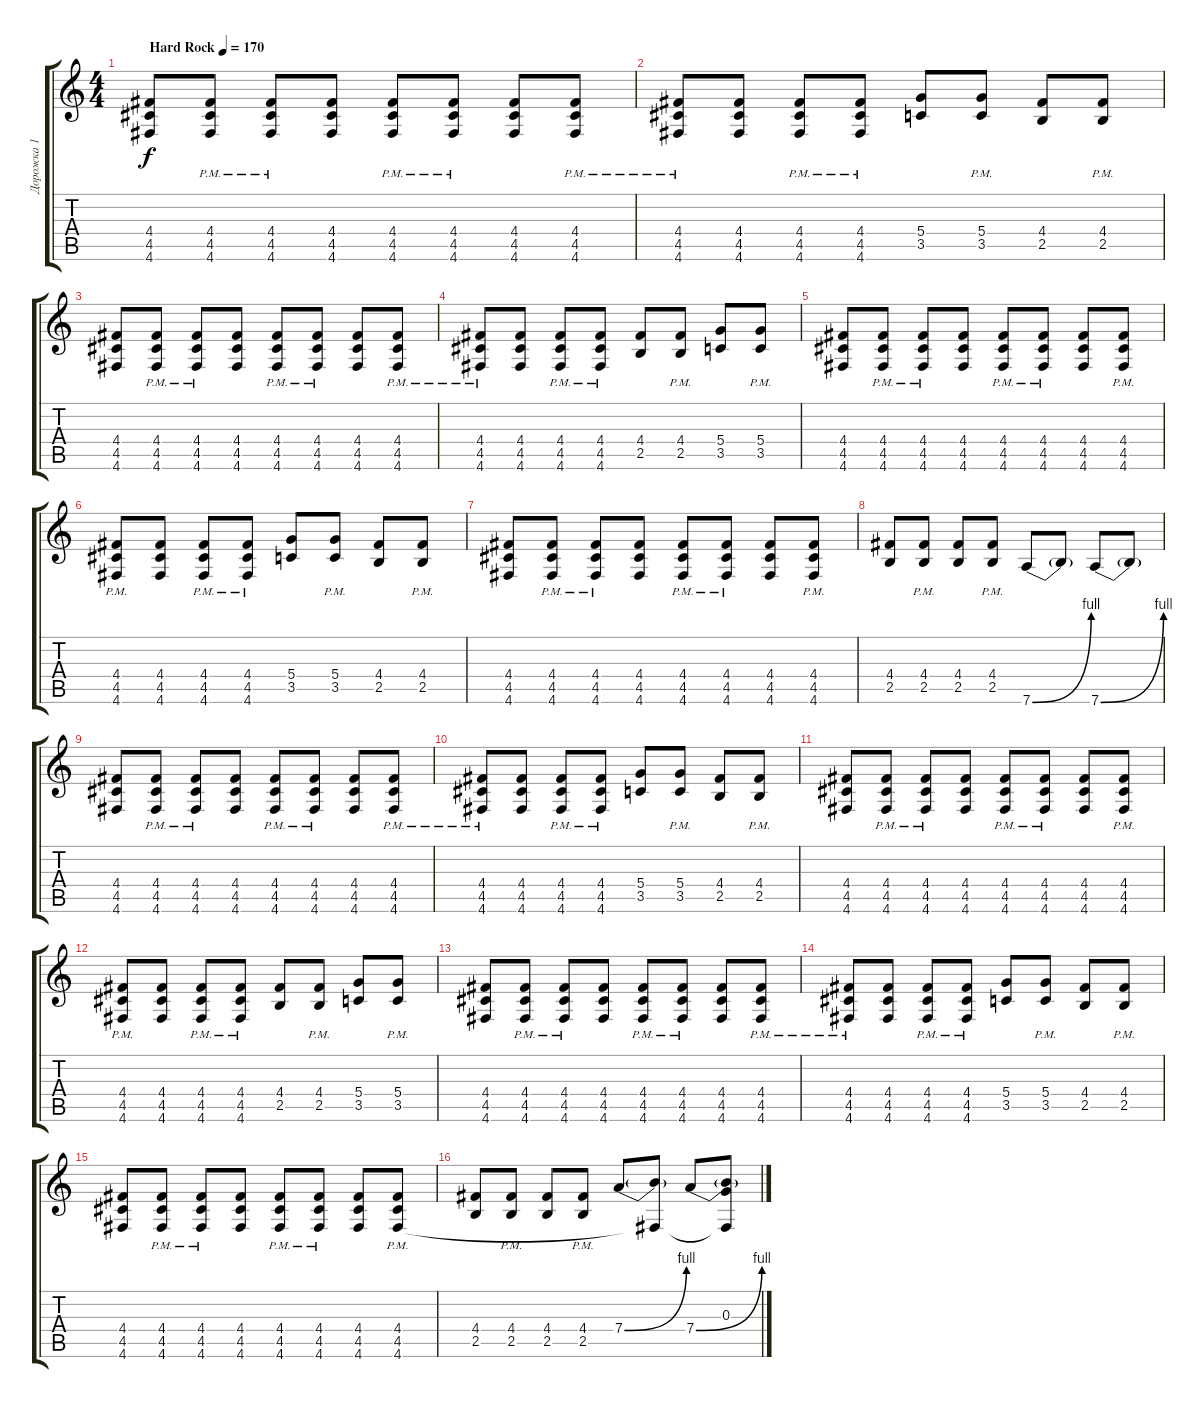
\track ("Дорожка 1" "Дорожка 1") {instrument distortionguitar}
\staff {score tabs}
\tuning (E4 B3 G3 D3 A2 D2) {hide}
\ts (4 4)
\tempo (170 "Hard Rock")
\clef g2
\ks c
(4.4 4.5 4.6).8{dy f instrument distortionguitar} (4.4{pm} 4.5{pm} 4.6{pm}).8 (4.4{pm} 4.5{pm} 4.6{pm}).8 (4.4 4.5 4.6).8 (4.4{pm} 4.5{pm} 4.6{pm}).8 (4.4{pm} 4.5{pm} 4.6{pm}).8 (4.4 4.5 4.6).8 (4.4{pm} 4.5{pm} 4.6{pm}).8 |
(4.4{pm} 4.5{pm} 4.6{pm}).8 (4.4 4.5 4.6).8 (4.4{pm} 4.5{pm} 4.6{pm}).8 (4.4{pm} 4.5{pm} 4.6{pm}).8 (5.4 3.5).8 (5.4{pm} 3.5{pm}).8 (4.4 2.5).8 (4.4{pm} 2.5{pm}).8 |
(4.4 4.5 4.6).8 (4.4{pm} 4.5{pm} 4.6{pm}).8 (4.4{pm} 4.5{pm} 4.6{pm}).8 (4.4 4.5 4.6).8 (4.4{pm} 4.5{pm} 4.6{pm}).8 (4.4{pm} 4.5{pm} 4.6{pm}).8 (4.4 4.5 4.6).8 (4.4{pm} 4.5{pm} 4.6{pm}).8 |
(4.4{pm} 4.5{pm} 4.6{pm}).8 (4.4 4.5 4.6).8 (4.4{pm} 4.5{pm} 4.6{pm}).8 (4.4{pm} 4.5{pm} 4.6{pm}).8 (4.4 2.5).8 (4.4{pm} 2.5{pm}).8 (5.4 3.5).8 (5.4{pm} 3.5{pm}).8 |
(4.4 4.5 4.6).8 (4.4{pm} 4.5{pm} 4.6{pm}).8 (4.4{pm} 4.5{pm} 4.6{pm}).8 (4.4 4.5 4.6).8 (4.4{pm} 4.5{pm} 4.6{pm}).8 (4.4{pm} 4.5{pm} 4.6{pm}).8 (4.4 4.5 4.6).8 (4.4{pm} 4.5{pm} 4.6{pm}).8 |
(4.4{pm} 4.5{pm} 4.6{pm}).8 (4.4 4.5 4.6).8 (4.4{pm} 4.5{pm} 4.6{pm}).8 (4.4{pm} 4.5{pm} 4.6{pm}).8 (5.4 3.5).8 (5.4{pm} 3.5{pm}).8 (4.4 2.5).8 (4.4{pm} 2.5{pm}).8 |
(4.4 4.5 4.6).8 (4.4{pm} 4.5{pm} 4.6{pm}).8 (4.4{pm} 4.5{pm} 4.6{pm}).8 (4.4 4.5 4.6).8 (4.4{pm} 4.5{pm} 4.6{pm}).8 (4.4{pm} 4.5{pm} 4.6{pm}).8 (4.4 4.5 4.6).8 (4.4{pm} 4.5{pm} 4.6{pm}).8 |
(4.4 2.5).8 (4.4{pm} 2.5{pm}).8 (4.4 2.5).8 (4.4{pm} 2.5{pm}).8 7.6{be (bend 0 0 60 4)}.8 7.6{t}.8 7.6{be (bend 0 0 60 4)}.8 7.6{t}.8 |
(4.4 4.5 4.6).8 (4.4{pm} 4.5{pm} 4.6{pm}).8 (4.4{pm} 4.5{pm} 4.6{pm}).8 (4.4 4.5 4.6).8 (4.4{pm} 4.5{pm} 4.6{pm}).8 (4.4{pm} 4.5{pm} 4.6{pm}).8 (4.4 4.5 4.6).8 (4.4{pm} 4.5{pm} 4.6{pm}).8 |
(4.4{pm} 4.5{pm} 4.6{pm}).8 (4.4 4.5 4.6).8 (4.4{pm} 4.5{pm} 4.6{pm}).8 (4.4{pm} 4.5{pm} 4.6{pm}).8 (5.4 3.5).8 (5.4{pm} 3.5{pm}).8 (4.4 2.5).8 (4.4{pm} 2.5{pm}).8 |
(4.4 4.5 4.6).8 (4.4{pm} 4.5{pm} 4.6{pm}).8 (4.4{pm} 4.5{pm} 4.6{pm}).8 (4.4 4.5 4.6).8 (4.4{pm} 4.5{pm} 4.6{pm}).8 (4.4{pm} 4.5{pm} 4.6{pm}).8 (4.4 4.5 4.6).8 (4.4{pm} 4.5{pm} 4.6{pm}).8 |
(4.4{pm} 4.5{pm} 4.6{pm}).8 (4.4 4.5 4.6).8 (4.4{pm} 4.5{pm} 4.6{pm}).8 (4.4{pm} 4.5{pm} 4.6{pm}).8 (4.4 2.5).8 (4.4{pm} 2.5{pm}).8 (5.4 3.5).8 (5.4{pm} 3.5{pm}).8 |
(4.4 4.5 4.6).8 (4.4{pm} 4.5{pm} 4.6{pm}).8 (4.4{pm} 4.5{pm} 4.6{pm}).8 (4.4 4.5 4.6).8 (4.4{pm} 4.5{pm} 4.6{pm}).8 (4.4{pm} 4.5{pm} 4.6{pm}).8 (4.4 4.5 4.6).8 (4.4{pm} 4.5{pm} 4.6{pm}).8 |
(4.4{pm} 4.5{pm} 4.6{pm}).8 (4.4 4.5 4.6).8 (4.4{pm} 4.5{pm} 4.6{pm}).8 (4.4{pm} 4.5{pm} 4.6{pm}).8 (5.4 3.5).8 (5.4{pm} 3.5{pm}).8 (4.4 2.5).8 (4.4{pm} 2.5{pm}).8 |
(4.4 4.5 4.6).8 (4.4{pm} 4.5{pm} 4.6{pm}).8 (4.4{pm} 4.5{pm} 4.6{pm}).8 (4.4 4.5 4.6).8 (4.4{pm} 4.5{pm} 4.6{pm}).8 (4.4{pm} 4.5{pm} 4.6{pm}).8 (4.4 4.5 4.6).8 (4.4{pm} 4.5{pm} 4.6{pm}).8 |
(4.4 2.5).8 (4.4{pm} 2.5{pm}).8 (4.4 2.5).8 (4.4{pm} 2.5{pm}).8 7.4{be (bend 0 0 60 4)}.8 (7.4{t} 4.6{t}).8 7.4{be (bend 0 0 60 4)}.8 (0.3 7.4{t} 4.6{t}).8
